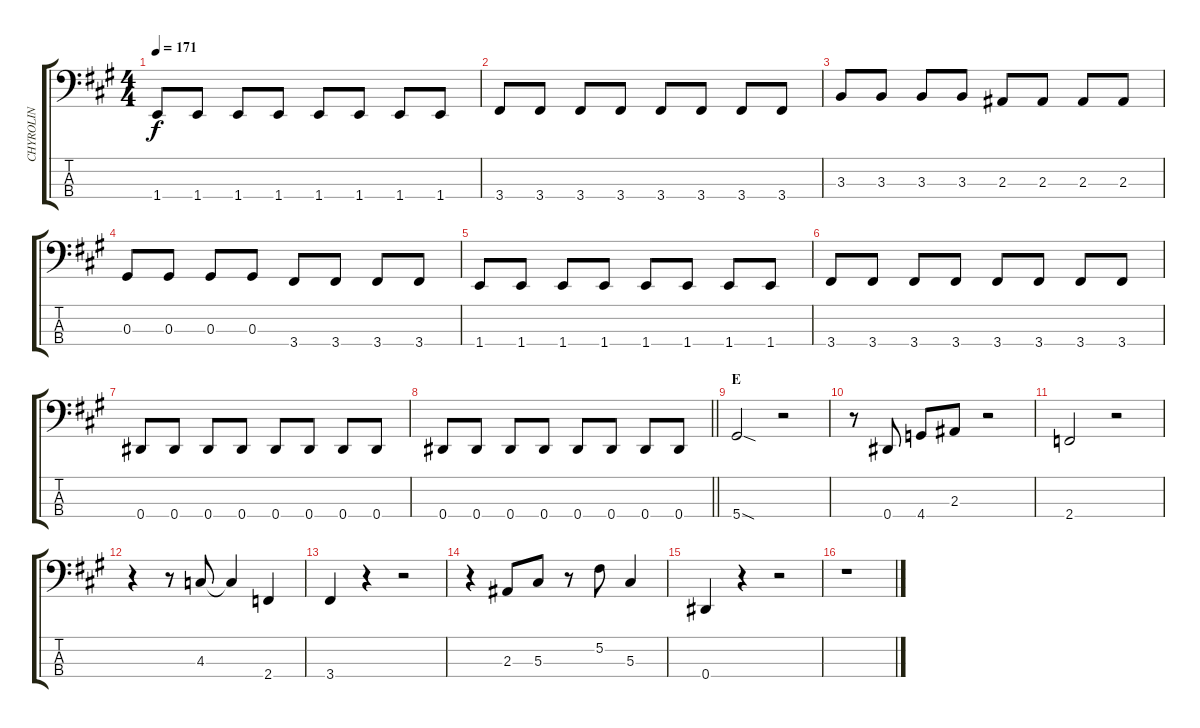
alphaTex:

\track ("CHYROLIN" "CHYROLIN") {instrument electricbasspick}
\staff {score tabs}
\tuning (Gb2 Db2 Ab1 Eb1) {hide}
\ts (4 4)
\tempo 171
\clef f4
\ks a
1.4.8{dy f} 1.4.8 1.4.8 1.4.8 1.4.8 1.4.8 1.4.8 1.4.8 |
3.4.8 3.4.8 3.4.8 3.4.8 3.4.8 3.4.8 3.4.8 3.4.8 |
3.3.8 3.3.8 3.3.8 3.3.8 2.3.8 2.3.8 2.3.8 2.3.8 |
0.3.8 0.3.8 0.3.8 0.3.8 3.4.8 3.4.8 3.4.8 3.4.8 |
1.4.8 1.4.8 1.4.8 1.4.8 1.4.8 1.4.8 1.4.8 1.4.8 |
3.4.8 3.4.8 3.4.8 3.4.8 3.4.8 3.4.8 3.4.8 3.4.8 |
0.4.8 0.4.8 0.4.8 0.4.8 0.4.8 0.4.8 0.4.8 0.4.8 |
\barLineRight lightlight
0.4.8 0.4.8 0.4.8 0.4.8 0.4.8 0.4.8 0.4.8 0.4.8 |
\section ("" "E")
5.4{sod}.2 r.2 |
r.8 0.4.8 4.4.8 2.3.8 r.2 |
2.4.2 r.2 |
r.4 r.8 4.3.8 4.3{t}.4 2.4.4 |
3.4.4 r.4 r.2 |
r.4 2.3.8 5.3.8 r.8 5.2.8 5.3.4 |
0.4.4 r.4 r.2 |
r.1
